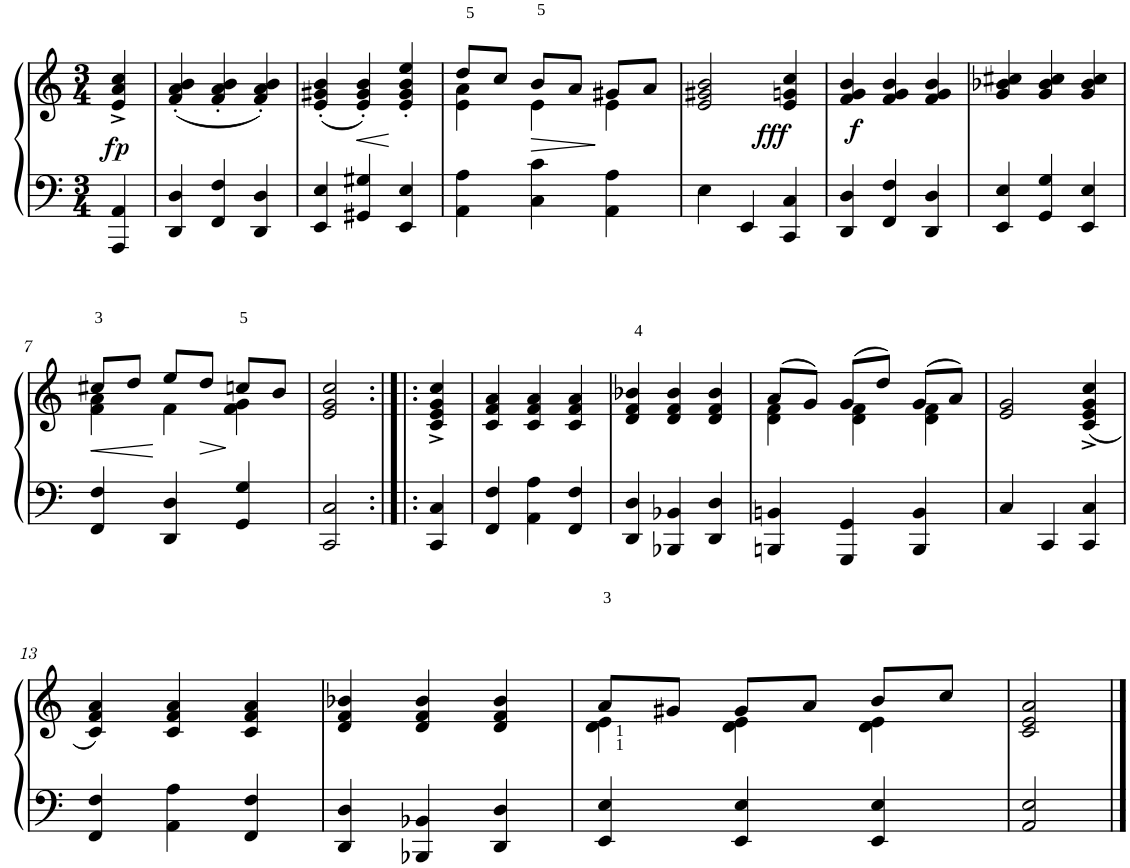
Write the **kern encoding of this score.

**kern	**kern	**dynam
*part1	*part1	*part1
*staff2	*staff1	*staff1/2
*I"Piano	*	*
*I'Pno	*	*
*clefF4	*clefG2	*
*k[]	*k[]	*
*M3/4	*M3/4	*
=	=	=
!	!	!LO:DY:b
4AAA/ 4AA/	4e/^ 4a/^ 4cc/^	fp
=1	=1	=1
4DD/ 4D/	(4f/' 4a/' 4b/'	.
4FF/ 4F/	4f/' 4a/' 4b/'	.
4DD/ 4D/	4f/' 4a/' 4b/')	.
=2	=2	=2
4EE/ 4E/	(4e/' 4g#X/' 4b/'	.
!	!	!LO:HP:b
4GG#X/ 4G#X/	4e/' 4g#/' 4b/')	<
4EE/ 4E/	4e/' 4g#/' 4b/' 4ee/'	[
=3	=3	=3
*	*^	*
4AA\ 4A\	8dd/L	4e\ 4a\	.
.	8cc/J	.	.
!	!	!	!LO:HP:b
4C\ 4c\	8b/L	4e\	>
.	8a/J	.	.
4AA\ 4A\	8g#X/L	4e\	]
.	8a/J	.	.
*	*v	*v	*
=4	=4	=4
4E\	2e/ 2g#X/ 2b/	.
4EE/	.	.
!	!	!LO:DY:b
4CC/ 4C/	4e/ 4gn/ 4cc/	fff
=5	=5	=5
!	!	!LO:DY:b
4DD/ 4D/	4f/ 4g/ 4b/	f
4FF/ 4F/	4f/ 4g/ 4b/	.
4DD/ 4D/	4f/ 4g/ 4b/	.
=6	=6	=6
4EE/ 4E/	4g/ 4b-X/ 4cc#X/	.
4GG/ 4G/	4g/ 4b-/ 4cc#/	.
4EE/ 4E/	4g/ 4b-/ 4cc#/	.
!!LO:LB:g=z
=7	=7	=7
!	!	!LO:HP:b
*	*^	*
4FF/ 4F/	8cc#X/L	4f\ 4a\	<
.	8dd/J	.	.
4DD/ 4D/	8ee/L	4f\	[
!	!	!	!LO:HP:b
.	8dd/J	.	>
4GG/ 4G/	8ccn/L	4f\ 4g\	]
.	8b/J	.	.
*	*v	*v	*
=8	=8	=8
2CC/ 2C/	2e/ 2g/ 2cc/	.
=8X1:|!|:	=8X1:|!|:	=8X1:|!|:
4CC/ 4C/	4c/^ 4e/^ 4g/^ 4cc/^	.
=9	=9	=9
4FF/ 4F/	4c/ 4f/ 4a/	.
4AA\ 4A\	4c/ 4f/ 4a/	.
4FF/ 4F/	4c/ 4f/ 4a/	.
=10	=10	=10
4DD/ 4D/	4d/ 4f/ 4b-X/	.
4BBB-X/ 4BB-X/	4d/ 4f/ 4b-/	.
4DD/ 4D/	4d/ 4f/ 4b-/	.
=11	=11	=11
*	*^	*
4BBBn/ 4BBn/	(8a/L	4d\ 4f\	.
.	8g/J)	.	.
4GGG/ 4GG/	(8g/L	4d\ 4f\	.
.	8dd/J)	.	.
4BBB/ 4BB/	(8g/L	4d\ 4f\	.
.	8a/J)	.	.
*	*v	*v	*
=12	=12	=12
4C/	2e/ 2g/	.
4CC/	.	.
4CC/ 4C/	(4c/^ 4e/^ 4g/^ 4cc/^	.
!!LO:LB:g=z
=13	=13	=13
4FF/ 4F/	4c/ 4f/ 4a/)	.
4AA\ 4A\	4c/ 4f/ 4a/	.
4FF/ 4F/	4c/ 4f/ 4a/	.
=14	=14	=14
4DD/ 4D/	4d/ 4f/ 4b-X/	.
4BBB-X/ 4BB-X/	4d/ 4f/ 4b-/	.
4DD/ 4D/	4d/ 4f/ 4b-/	.
=15	=15	=15
*	*^	*
4EE/ 4E/	8a/L	4d\ 4e\	.
.	8g#X/J	.	.
4EE/ 4E/	8g#/L	4d\ 4e\	.
.	8a/J	.	.
4EE/ 4E/	8b/L	4d\ 4e\	.
.	8cc/J	.	.
*	*v	*v	*
=16	=16	=16
2AA/ 2E/	2c/ 2e/ 2a/	.
==	==	==
*-	*-	*-
